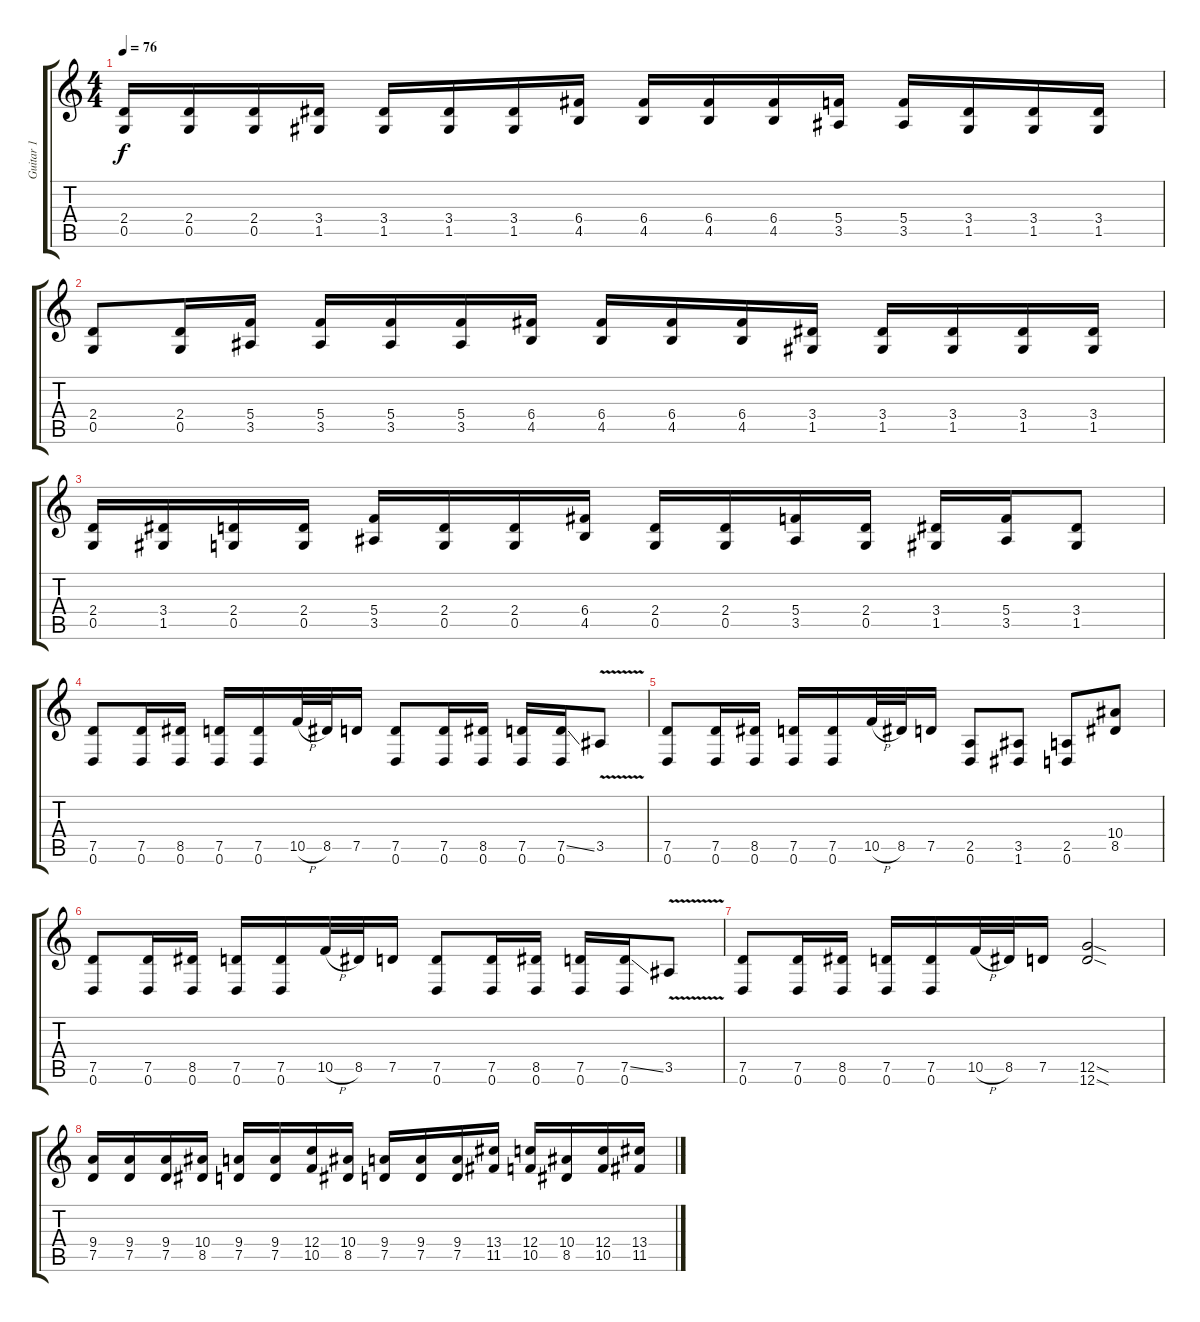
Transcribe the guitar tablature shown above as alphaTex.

\track ("Guitar 1" "Guitar 1") {instrument overdrivenguitar}
\staff {score tabs}
\tuning (D4 A3 F3 C3 G2 D2) {hide}
\ts (4 4)
\tempo 76
\clef g2
\ks c
(2.4 0.5).16{dy f} (2.4 0.5).16 (2.4 0.5).16 (3.4 1.5).16 (3.4 1.5).16 (3.4 1.5).16 (3.4 1.5).16 (6.4 4.5).16 (6.4 4.5).16 (6.4 4.5).16 (6.4 4.5).16 (5.4 3.5).16 (5.4 3.5).16 (3.4 1.5).16 (3.4 1.5).16 (3.4 1.5).16 |
(2.4 0.5).8 (2.4 0.5).16 (5.4 3.5).16 (5.4 3.5).16 (5.4 3.5).16 (5.4 3.5).16 (6.4 4.5).16 (6.4 4.5).16 (6.4 4.5).16 (6.4 4.5).16 (3.4 1.5).16 (3.4 1.5).16 (3.4 1.5).16 (3.4 1.5).16 (3.4 1.5).16 |
(2.4 0.5).16 (3.4 1.5).16 (2.4 0.5).16 (2.4 0.5).16 (5.4 3.5).16 (2.4 0.5).16 (2.4 0.5).16 (6.4 4.5).16 (2.4 0.5).16 (2.4 0.5).16 (5.4 3.5).16 (2.4 0.5).16 (3.4 1.5).16 (5.4 3.5).16 (3.4 1.5).8 |
\section ("" "")
(7.5 0.6).8 (7.5 0.6).16 (8.5 0.6).16 (7.5 0.6).16 (7.5 0.6).16 10.5{h}.32 8.5.32 7.5.16 (7.5 0.6).8 (7.5 0.6).16 (8.5 0.6).16 (7.5 0.6).16 (7.5{ss} 0.6).16 3.5{v}.8 |
(7.5 0.6).8 (7.5 0.6).16 (8.5 0.6).16 (7.5 0.6).16 (7.5 0.6).16 10.5{h}.32 8.5.32 7.5.16 (2.5 0.6).8 (3.5 1.6).8 (2.5 0.6).8 (10.4 8.5).8 |
(7.5 0.6).8 (7.5 0.6).16 (8.5 0.6).16 (7.5 0.6).16 (7.5 0.6).16 10.5{h}.32 8.5.32 7.5.16 (7.5 0.6).8 (7.5 0.6).16 (8.5 0.6).16 (7.5 0.6).16 (7.5{ss} 0.6).16 3.5{v}.8 |
(7.5 0.6).8 (7.5 0.6).16 (8.5 0.6).16 (7.5 0.6).16 (7.5 0.6).16 10.5{h}.32 8.5.32 7.5.16 (12.5{sod} 12.6{sod}).2 |
\section ("" "")
(9.4 7.5).16 (9.4 7.5).16 (9.4 7.5).16 (10.4 8.5).16 (9.4 7.5).16 (9.4 7.5).16 (12.4 10.5).16 (10.4 8.5).16 (9.4 7.5).16 (9.4 7.5).16 (9.4 7.5).16 (13.4 11.5).16 (12.4 10.5).16 (10.4 8.5).16 (12.4 10.5).16 (13.4 11.5).16
